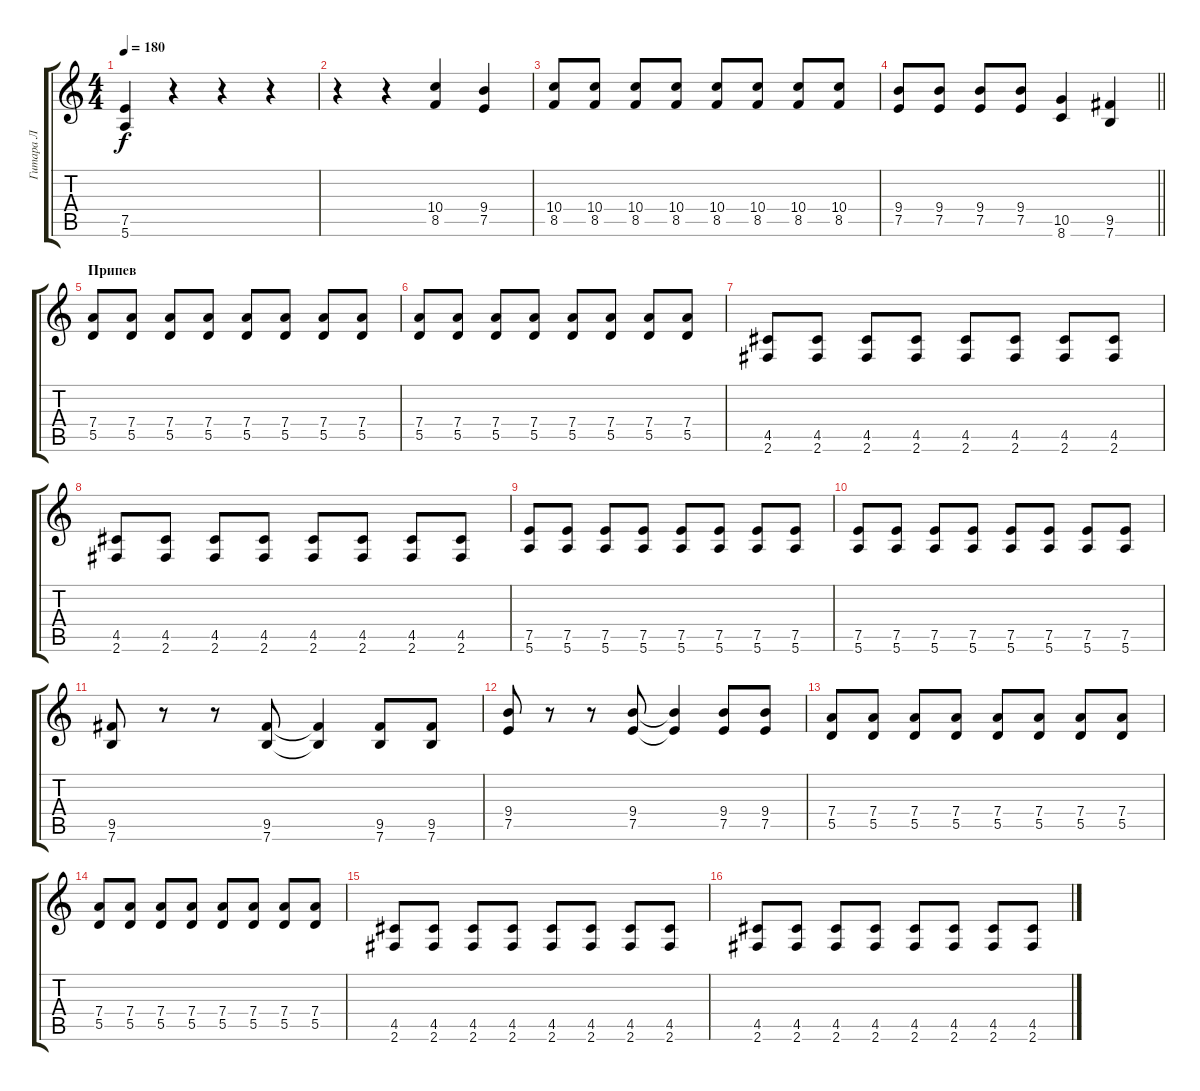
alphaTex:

\track ("Гитара Л" "Гитара Л") {instrument overdrivenguitar}
\staff {score tabs}
\tuning (E4 B3 G3 D3 A2 E2) {hide}
\ts (4 4)
\tempo 180
\clef g2
\ks c
(7.5 5.6).4{dy f} r.4 r.4 r.4 |
r.4 r.4 (10.4 8.5).4 (9.4 7.5).4 |
(10.4 8.5).8 (10.4 8.5).8 (10.4 8.5).8 (10.4 8.5).8 (10.4 8.5).8 (10.4 8.5).8 (10.4 8.5).8 (10.4 8.5).8 |
\barLineRight lightlight
(9.4 7.5).8 (9.4 7.5).8 (9.4 7.5).8 (9.4 7.5).8 (10.5 8.6).4 (9.5 7.6).4 |
\section ("" "Припев")
(7.4 5.5).8 (7.4 5.5).8 (7.4 5.5).8 (7.4 5.5).8 (7.4 5.5).8 (7.4 5.5).8 (7.4 5.5).8 (7.4 5.5).8 |
(7.4 5.5).8 (7.4 5.5).8 (7.4 5.5).8 (7.4 5.5).8 (7.4 5.5).8 (7.4 5.5).8 (7.4 5.5).8 (7.4 5.5).8 |
(4.5 2.6).8 (4.5 2.6).8 (4.5 2.6).8 (4.5 2.6).8 (4.5 2.6).8 (4.5 2.6).8 (4.5 2.6).8 (4.5 2.6).8 |
(4.5 2.6).8 (4.5 2.6).8 (4.5 2.6).8 (4.5 2.6).8 (4.5 2.6).8 (4.5 2.6).8 (4.5 2.6).8 (4.5 2.6).8 |
(7.5 5.6).8 (7.5 5.6).8 (7.5 5.6).8 (7.5 5.6).8 (7.5 5.6).8 (7.5 5.6).8 (7.5 5.6).8 (7.5 5.6).8 |
(7.5 5.6).8 (7.5 5.6).8 (7.5 5.6).8 (7.5 5.6).8 (7.5 5.6).8 (7.5 5.6).8 (7.5 5.6).8 (7.5 5.6).8 |
(9.5 7.6).8 r.8 r.8 (9.5 7.6).8 (9.5{t} 7.6{t}).4 (9.5 7.6).8 (9.5 7.6).8 |
(9.4 7.5).8 r.8 r.8 (9.4 7.5).8 (9.4{t} 7.5{t}).4 (9.4 7.5).8 (9.4 7.5).8 |
(7.4 5.5).8 (7.4 5.5).8 (7.4 5.5).8 (7.4 5.5).8 (7.4 5.5).8 (7.4 5.5).8 (7.4 5.5).8 (7.4 5.5).8 |
(7.4 5.5).8 (7.4 5.5).8 (7.4 5.5).8 (7.4 5.5).8 (7.4 5.5).8 (7.4 5.5).8 (7.4 5.5).8 (7.4 5.5).8 |
(4.5 2.6).8 (4.5 2.6).8 (4.5 2.6).8 (4.5 2.6).8 (4.5 2.6).8 (4.5 2.6).8 (4.5 2.6).8 (4.5 2.6).8 |
(4.5 2.6).8 (4.5 2.6).8 (4.5 2.6).8 (4.5 2.6).8 (4.5 2.6).8 (4.5 2.6).8 (4.5 2.6).8 (4.5 2.6).8
